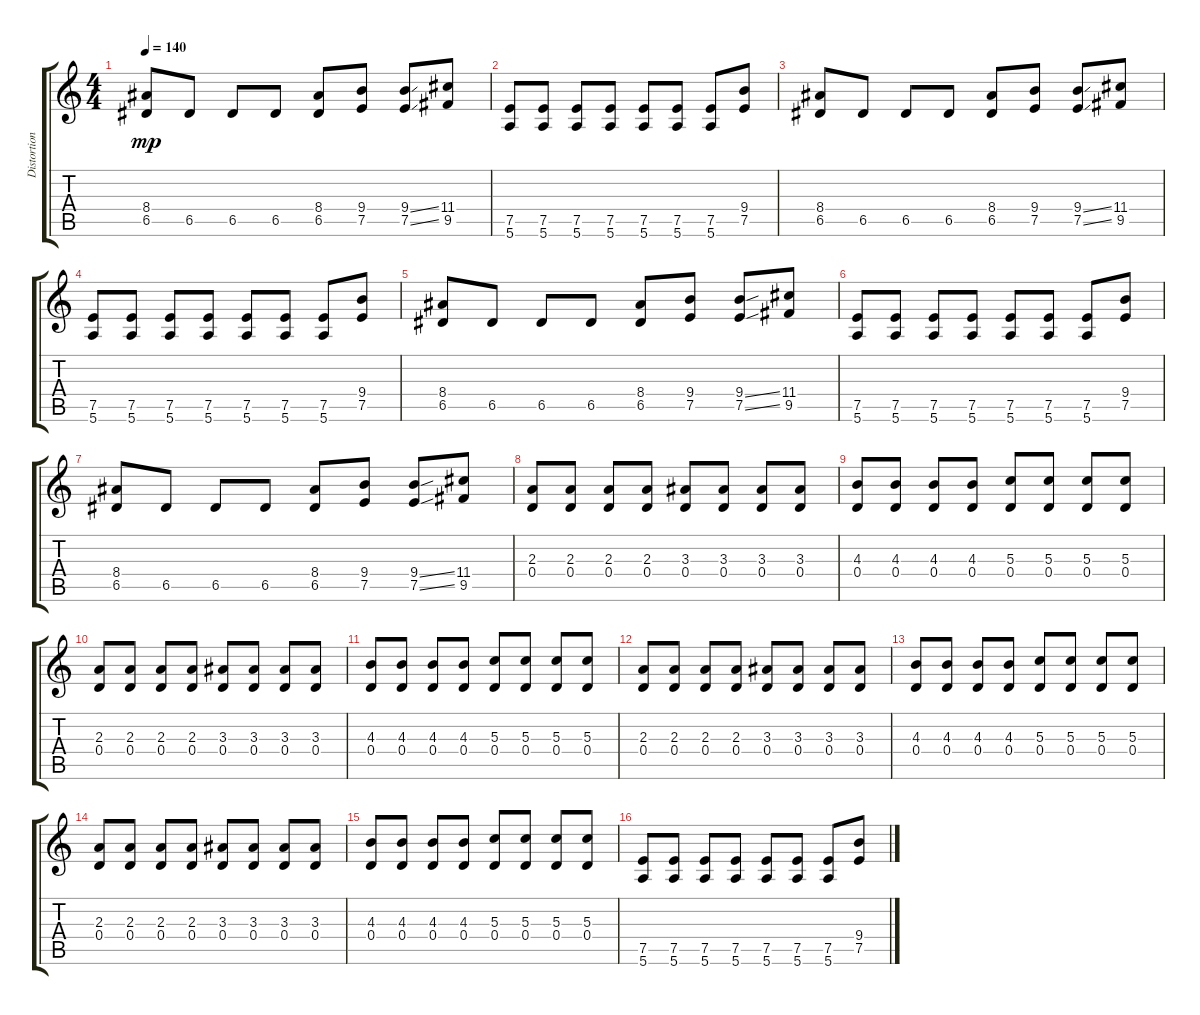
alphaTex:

\track ("Distortion Guitar 2" "Distortion") {instrument distortionguitar}
\staff {score tabs}
\tuning (E4 B3 G3 D3 A2 E2) {hide}
\ts (4 4)
\tempo 140
\clef g2
\ks c
(8.4 6.5).8{dy mp} 6.5.8 6.5.8 6.5.8 (8.4 6.5).8 (9.4 7.5).8 (9.4{ss} 7.5{ss}).8 (11.4 9.5).8 |
(7.5 5.6).8 (7.5 5.6).8 (7.5 5.6).8 (7.5 5.6).8 (7.5 5.6).8 (7.5 5.6).8 (7.5 5.6).8 (9.4 7.5).8 |
(8.4 6.5).8 6.5.8 6.5.8 6.5.8 (8.4 6.5).8 (9.4 7.5).8 (9.4{ss} 7.5{ss}).8 (11.4 9.5).8 |
(7.5 5.6).8 (7.5 5.6).8 (7.5 5.6).8 (7.5 5.6).8 (7.5 5.6).8 (7.5 5.6).8 (7.5 5.6).8 (9.4 7.5).8 |
(8.4 6.5).8 6.5.8 6.5.8 6.5.8 (8.4 6.5).8 (9.4 7.5).8 (9.4{ss} 7.5{ss}).8 (11.4 9.5).8 |
(7.5 5.6).8 (7.5 5.6).8 (7.5 5.6).8 (7.5 5.6).8 (7.5 5.6).8 (7.5 5.6).8 (7.5 5.6).8 (9.4 7.5).8 |
(8.4 6.5).8 6.5.8 6.5.8 6.5.8 (8.4 6.5).8 (9.4 7.5).8 (9.4{ss} 7.5{ss}).8 (11.4 9.5).8 |
(2.3 0.4).8 (2.3 0.4).8 (2.3 0.4).8 (2.3 0.4).8 (3.3 0.4).8 (3.3 0.4).8 (3.3 0.4).8 (3.3 0.4).8 |
(4.3 0.4).8 (4.3 0.4).8 (4.3 0.4).8 (4.3 0.4).8 (5.3 0.4).8 (5.3 0.4).8 (5.3 0.4).8 (5.3 0.4).8 |
(2.3 0.4).8 (2.3 0.4).8 (2.3 0.4).8 (2.3 0.4).8 (3.3 0.4).8 (3.3 0.4).8 (3.3 0.4).8 (3.3 0.4).8 |
(4.3 0.4).8 (4.3 0.4).8 (4.3 0.4).8 (4.3 0.4).8 (5.3 0.4).8 (5.3 0.4).8 (5.3 0.4).8 (5.3 0.4).8 |
(2.3 0.4).8 (2.3 0.4).8 (2.3 0.4).8 (2.3 0.4).8 (3.3 0.4).8 (3.3 0.4).8 (3.3 0.4).8 (3.3 0.4).8 |
(4.3 0.4).8 (4.3 0.4).8 (4.3 0.4).8 (4.3 0.4).8 (5.3 0.4).8 (5.3 0.4).8 (5.3 0.4).8 (5.3 0.4).8 |
(2.3 0.4).8 (2.3 0.4).8 (2.3 0.4).8 (2.3 0.4).8 (3.3 0.4).8 (3.3 0.4).8 (3.3 0.4).8 (3.3 0.4).8 |
(4.3 0.4).8 (4.3 0.4).8 (4.3 0.4).8 (4.3 0.4).8 (5.3 0.4).8 (5.3 0.4).8 (5.3 0.4).8 (5.3 0.4).8 |
(7.5 5.6).8 (7.5 5.6).8 (7.5 5.6).8 (7.5 5.6).8 (7.5 5.6).8 (7.5 5.6).8 (7.5 5.6).8 (9.4 7.5).8
